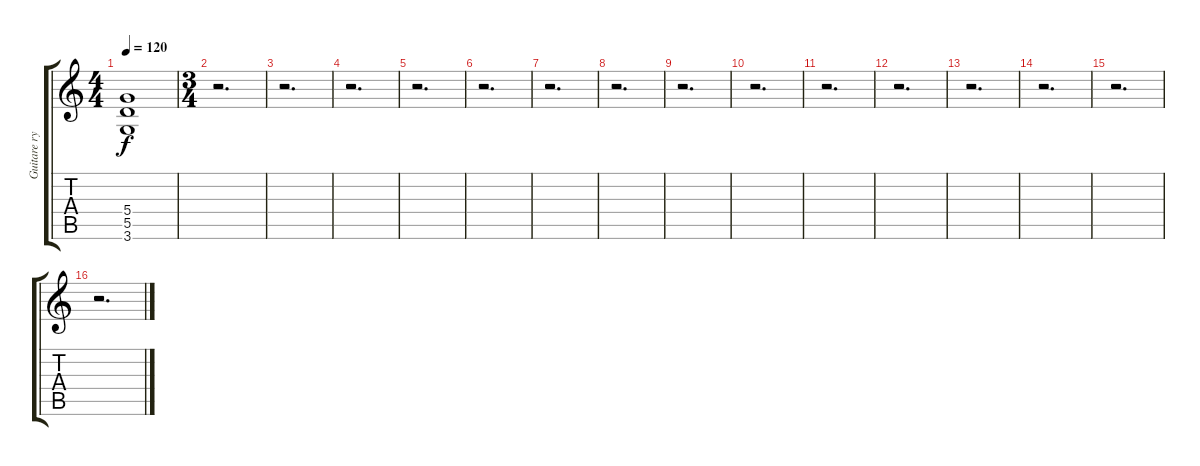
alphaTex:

\track ("Guitare rythmique" "Guitare ry") {instrument acousticguitarnylon}
\staff {score tabs}
\tuning (E4 B3 G3 D3 A2 E2) {hide}
\ts (4 4)
\tempo 120
\clef g2
\ks c
(5.4{t} 5.5{t} 3.6{t}).1{dy f volume 3} |
\ts (3 4)
r.2{d volume 15} |
r.2{d} |
r.2{d} |
r.2{d} |
r.2{d} |
r.2{d} |
r.2{d} |
r.2{d} |
r.2{d} |
r.2{d} |
r.2{d} |
r.2{d} |
r.2{d} |
r.2{d} |
r.2{d}
